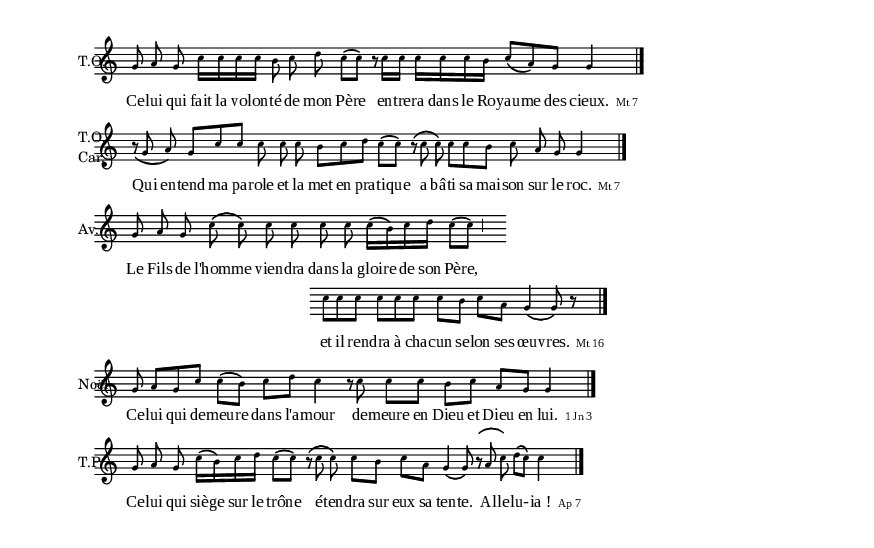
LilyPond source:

\version "2.14.0"
\include "definitions.ly"

%\markup {  \hspace #-10 \fill-line { "Psalm 14" "Mode 8" \null \null } }
\noPageBreak



\relative a' { 
	\new Staff {
		\cadenzaOn
		\set Staff.instrumentName = \markup{ \center-column { T.O. } }
		\times 2/3 { g8 a g }
		c16[ c c c]
		\times 2/3 { b8 c d }
		c[\( c\)] \pespace
		r8 c16[ c]
		c[ c c b]
		\times 2/3 { c8[\( a\) g] }
		g4
		
		\endBar
	}

	\addlyrics {
		Ce -- lui qui fait la vo -- lon -- té de mon Pè -- re en -- tre -- ra dans le Ro -- yau -- me des cieux.
 		\markup { \citation #"Mt 7" } }
}
\relative a' { 
	\new Staff {
		\cadenzaOn
		\set Staff.instrumentName = \markup{ \center-column { T.O. Car. } }
		\times 2/3 { r8_\( g a\) }
		\times 2/3 { g[ c c] }
		\times 2/3 { c c c }
		\times 2/3 { b[ c d] }
		c[\( c\)]
		\pespace
		\times 2/3 { r\( c c\) }
		\times 2/3 { c[ c b] }
		\times 2/3 { c a g }
		g4
		
		\endBar
	}

	\addlyrics {
		Qui en -- tend ma pa -- role et la met en pra -- ti -- que a bâ -- ti sa mai -- son sur le roc.
 		\markup { \citation #"Mt 7" } }
}	

\relative a' { 
	\new Staff {
		\cadenzaOn
		\set Staff.instrumentName = \markup{ \center-column { Av. } }
		\times 2/3 { g8 a g }
		\times 2/3 { c\( c\) c }
		\times 2/3 { c8 c c }
		c16[\( b\) c d]
		c8[\( c\)] \cesure
		\pespace \indentLine
		\times 2/3 { c[ c c] }
		\times 2/3 { c[ c c] }
		c[ b] 
		c[ a]
		g4\( g8\) r
		
		\endBar
	}

	\addlyrics {
		Le Fils de l'hom -- me vien -- dra dans la gloi -- re de son Pè -- re, et il ren -- dra à cha -- cun se -- lon ses œu -- vres.
 		\markup { \citation #"Mt 16" } }
}	
\relative a' { 
	\new Staff {
		\cadenzaOn
		\set Staff.instrumentName = \markup{ \center-column { Noël } }
		
		g8 
		\times 2/3 { a[ g c] }
		c[\( b\)] c[ d] c4
		\pespace \pespace
		r8 c c[ c] b[ c] a[ g] g4

		
		
		\endBar
	}

	\addlyrics {
		Ce -- lui qui de -- meu -- re dans l'a -- mour de -- meure en Dieu et Dieu en lui.
 		\markup { \citation #"1 Jn 3" } }
	
	
}


\relative a' { 
	\new Staff {
		\cadenzaOn
		\set Staff.instrumentName = \markup{ \center-column { T.P. } }
		\times 2/3 { g8 a g }
		c16[\( b\) c d]
		c8[\( c\)]
		\pespace
		\times 2/3 { r\( c c\) }
		c[ b]
		c[ a]
		\times 2/3 { g4\( g8\) }
		
\espall
		\times 2/3 { r
\( a c\) }
		d[\( c\)]
		c4
		
		\endBar
	}

	\addlyrics {
		Ce -- lui qui siè -- ge sur le trô -- ne é -- ten -- dra sur eux sa ten -- te. Al -- le -- lu -- - -- "ia !"
 		\markup { \citation #"Ap 7" } }
}


